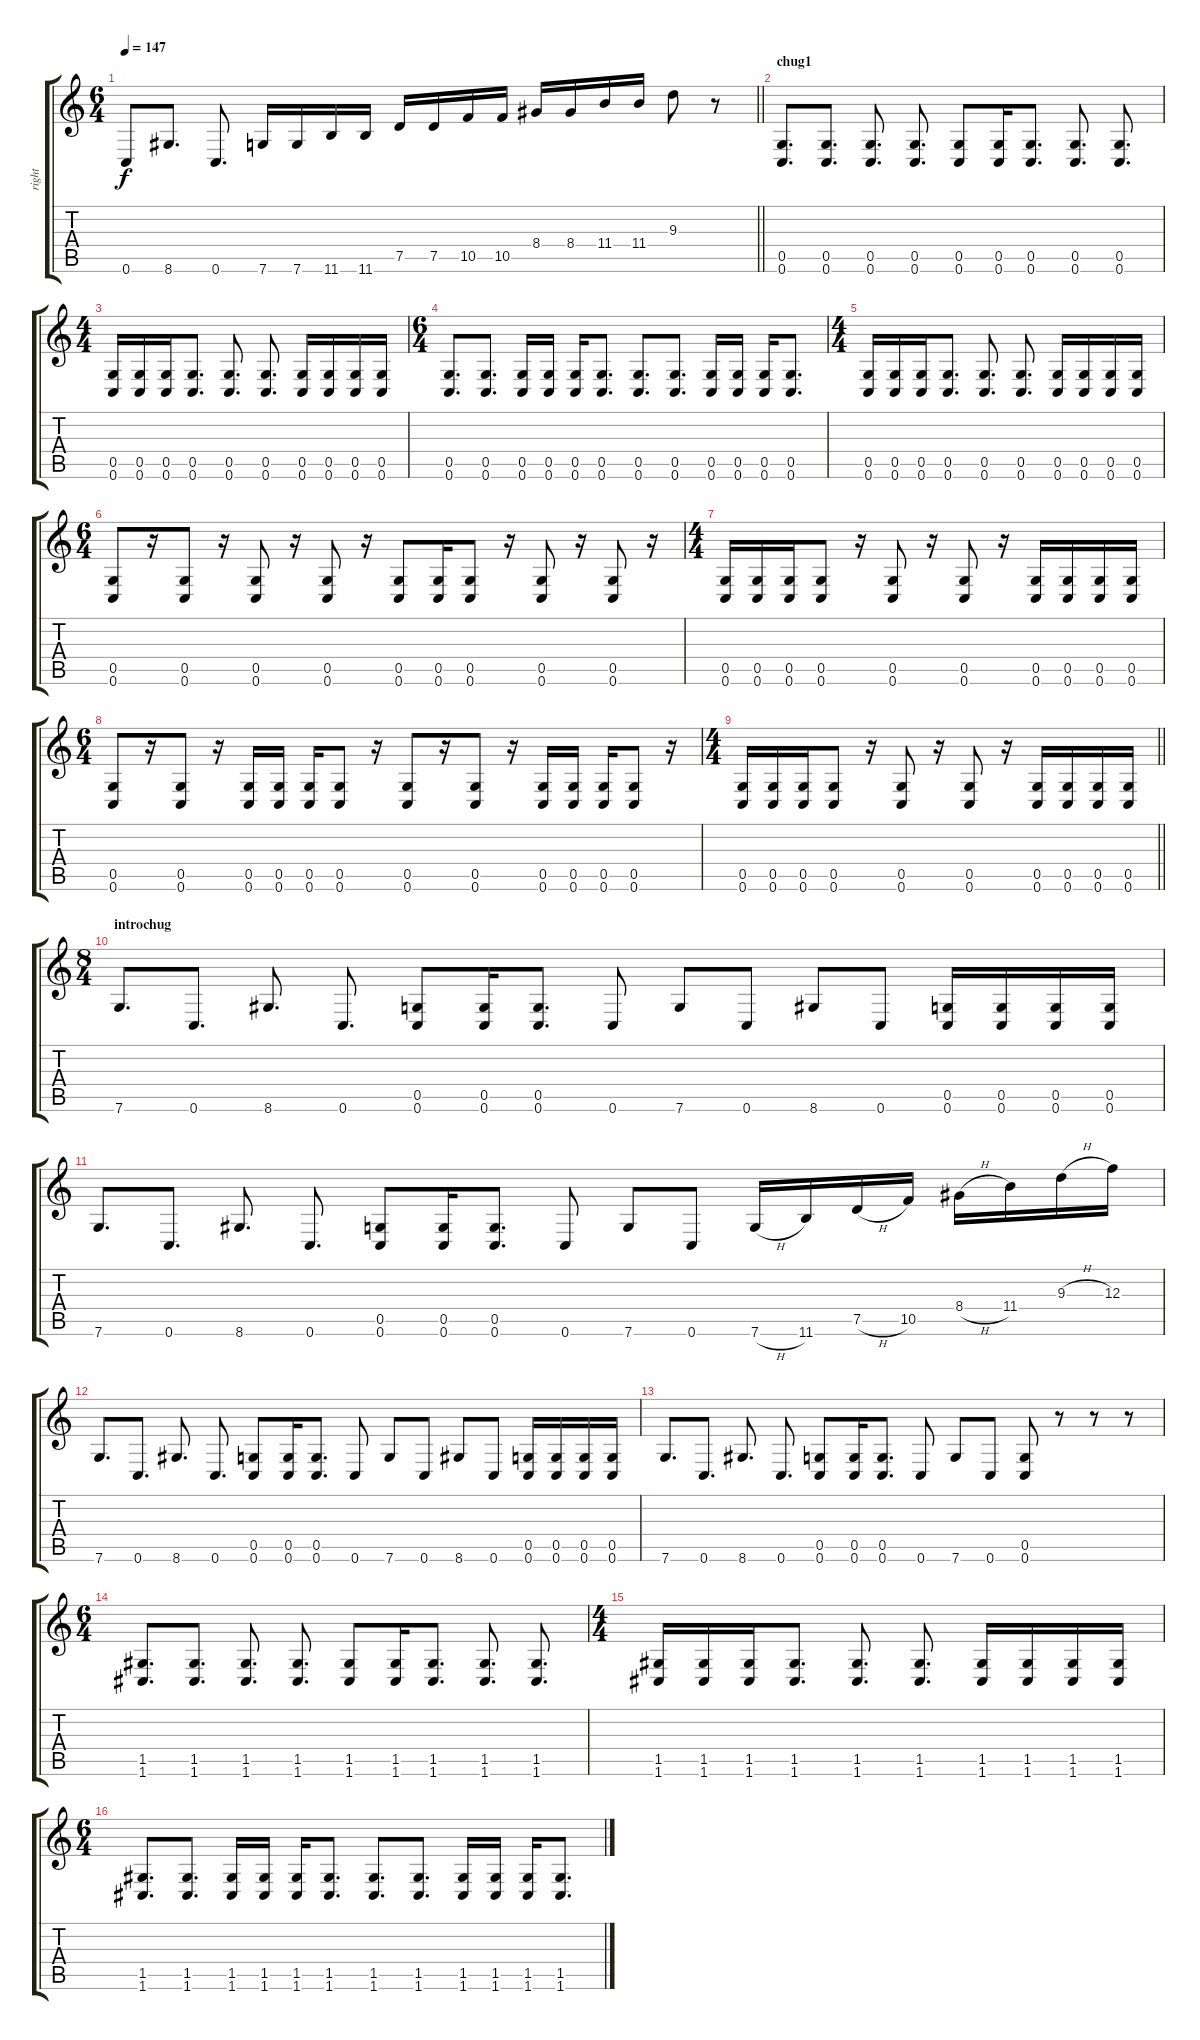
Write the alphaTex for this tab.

\track ("right" "right") {instrument distortionguitar}
\staff {score tabs}
\tuning (D4 A3 F3 C3 G2 C2) {hide}
\ts (6 4)
\tempo 147
\clef g2
\barLineRight lightlight
\ks c
0.6{t}.8{dy f} 8.6.8{d} 0.6.8{d} 7.6.16 7.6.16 11.6.16 11.6.16 7.5.16 7.5.16 10.5.16 10.5.16 8.4.16 8.4.16 11.4.16 11.4.16 9.3.8 r.8 |
\section ("" "chug1")
(0.5 0.6).8{d} (0.5 0.6).8{d} (0.5 0.6).8{d} (0.5 0.6).8{d} (0.5 0.6).8 (0.5 0.6).16 (0.5 0.6).8{d} (0.5 0.6).8{d} (0.5 0.6).8{d} |
\ts (4 4)
(0.5 0.6).16 (0.5 0.6).16 (0.5 0.6).16 (0.5 0.6).8{d} (0.5 0.6).8{d} (0.5 0.6).8{d} (0.5 0.6).16 (0.5 0.6).16 (0.5 0.6).16 (0.5 0.6).16 |
\ts (6 4)
(0.5 0.6).8{d} (0.5 0.6).8{d} (0.5 0.6).16 (0.5 0.6).16 (0.5 0.6).16 (0.5 0.6).8{d} (0.5 0.6).8{d} (0.5 0.6).8{d} (0.5 0.6).16 (0.5 0.6).16 (0.5 0.6).16 (0.5 0.6).8{d} |
\ts (4 4)
(0.5 0.6).16 (0.5 0.6).16 (0.5 0.6).16 (0.5 0.6).8{d} (0.5 0.6).8{d} (0.5 0.6).8{d} (0.5 0.6).16 (0.5 0.6).16 (0.5 0.6).16 (0.5 0.6).16 |
\ts (6 4)
(0.5 0.6).8 r.16 (0.5 0.6).8 r.16 (0.5 0.6).8 r.16 (0.5 0.6).8 r.16 (0.5 0.6).8 (0.5 0.6).16 (0.5 0.6).8 r.16 (0.5 0.6).8 r.16 (0.5 0.6).8 r.16 |
\ts (4 4)
(0.5 0.6).16 (0.5 0.6).16 (0.5 0.6).16 (0.5 0.6).8 r.16 (0.5 0.6).8 r.16 (0.5 0.6).8 r.16 (0.5 0.6).16 (0.5 0.6).16 (0.5 0.6).16 (0.5 0.6).16 |
\ts (6 4)
(0.5 0.6).8 r.16 (0.5 0.6).8 r.16 (0.5 0.6).16 (0.5 0.6).16 (0.5 0.6).16 (0.5 0.6).8 r.16 (0.5 0.6).8 r.16 (0.5 0.6).8 r.16 (0.5 0.6).16 (0.5 0.6).16 (0.5 0.6).16 (0.5 0.6).8 r.16 |
\ts (4 4)
\barLineRight lightlight
(0.5 0.6).16 (0.5 0.6).16 (0.5 0.6).16 (0.5 0.6).8 r.16 (0.5 0.6).8 r.16 (0.5 0.6).8 r.16 (0.5 0.6).16 (0.5 0.6).16 (0.5 0.6).16 (0.5 0.6).16 |
\ts (8 4)
\section ("" "introchug")
7.6.8{d} 0.6.8{d} 8.6.8{d} 0.6.8{d} (0.5 0.6).8 (0.5 0.6).16 (0.5 0.6).8{d} 0.6.8 7.6.8 0.6.8 8.6.8 0.6.8 (0.5 0.6).16 (0.5 0.6).16 (0.5 0.6).16 (0.5 0.6).16 |
7.6.8{d} 0.6.8{d} 8.6.8{d} 0.6.8{d} (0.5 0.6).8 (0.5 0.6).16 (0.5 0.6).8{d} 0.6.8 7.6.8 0.6.8 7.6{h}.16 11.6.16 7.5{h}.16 10.5.16 8.4{h}.16 11.4.16 9.3{h}.16 12.3.16 |
7.6.8{d} 0.6.8{d} 8.6.8{d} 0.6.8{d} (0.5 0.6).8 (0.5 0.6).16 (0.5 0.6).8{d} 0.6.8 7.6.8 0.6.8 8.6.8 0.6.8 (0.5 0.6).16 (0.5 0.6).16 (0.5 0.6).16 (0.5 0.6).16 |
7.6.8{d} 0.6.8{d} 8.6.8{d} 0.6.8{d} (0.5 0.6).8 (0.5 0.6).16 (0.5 0.6).8{d} 0.6.8 7.6.8 0.6.8 (0.5 0.6).8 r.8 r.8 r.8 |
\ts (6 4)
(1.5 1.6).8{d} (1.5 1.6).8{d} (1.5 1.6).8{d} (1.5 1.6).8{d} (1.5 1.6).8 (1.5 1.6).16 (1.5 1.6).8{d} (1.5 1.6).8{d} (1.5 1.6).8{d} |
\ts (4 4)
(1.5 1.6).16 (1.5 1.6).16 (1.5 1.6).16 (1.5 1.6).8{d} (1.5 1.6).8{d} (1.5 1.6).8{d} (1.5 1.6).16 (1.5 1.6).16 (1.5 1.6).16 (1.5 1.6).16 |
\ts (6 4)
(1.5 1.6).8{d} (1.5 1.6).8{d} (1.5 1.6).16 (1.5 1.6).16 (1.5 1.6).16 (1.5 1.6).8{d} (1.5 1.6).8{d} (1.5 1.6).8{d} (1.5 1.6).16 (1.5 1.6).16 (1.5 1.6).16 (1.5 1.6).8{d}
